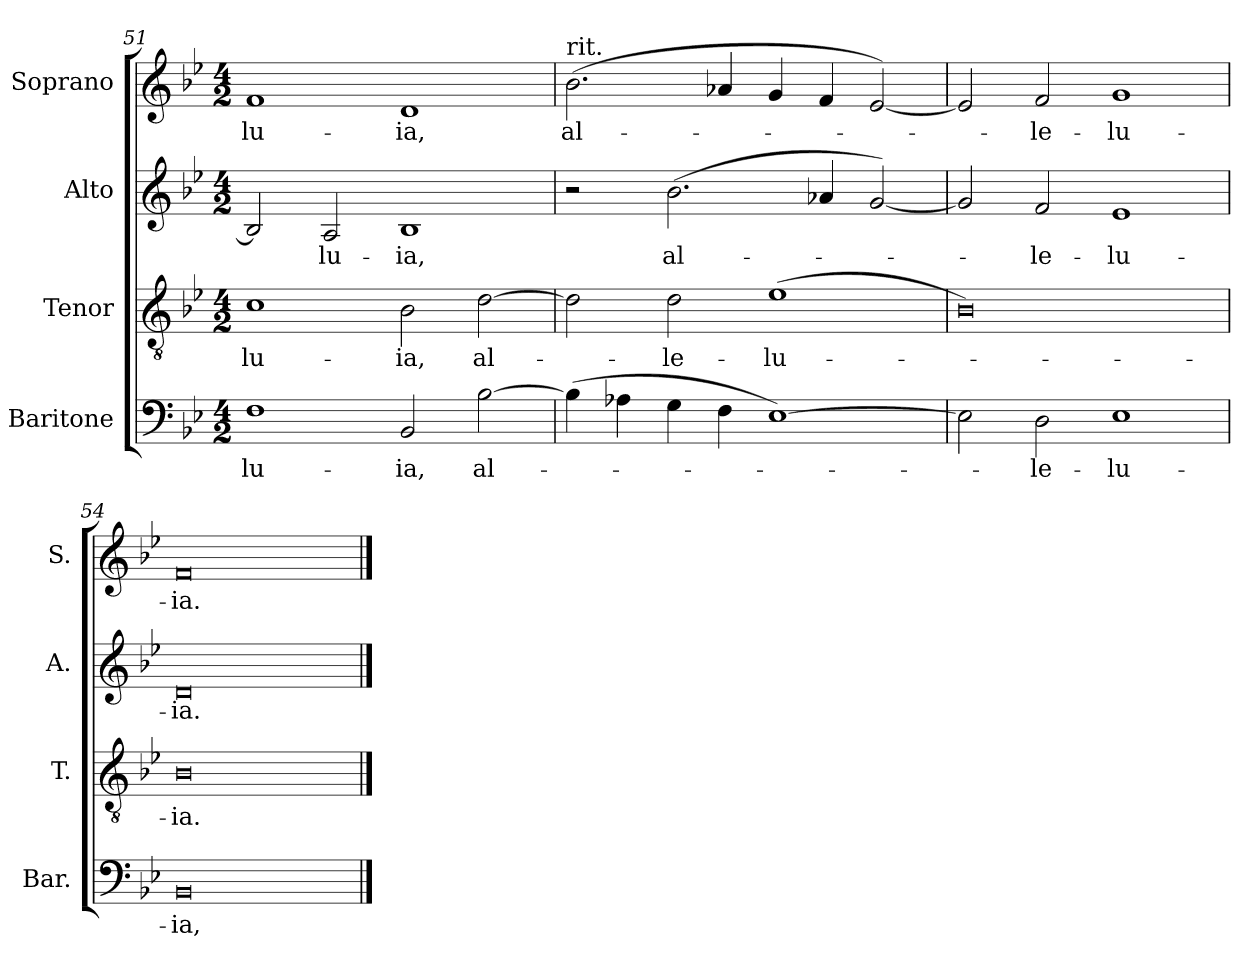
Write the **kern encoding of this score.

**kern	**text	**kern	**text	**kern	**text	**kern	**text
*part4	*part4	*part3	*part3	*part2	*part2	*part1	*part1
*staff4	*staff4	*staff3	*staff3	*staff2	*staff2	*staff1	*staff1
*I"Baritone	*	*I"Tenor	*	*I"Alto	*	*I"Soprano	*
*I'Bar.	*	*I'T.	*	*I'A.	*	*I'S.	*
*clefF4	*	*clefGv2	*	*clefG2	*	*clefG2	*
*	*	*ITrd7c12	*	*	*	*	*
*k[b-e-]	*	*k[b-e-]	*	*k[b-e-]	*	*k[b-e-]	*
*B-:	*	*B-:	*	*B-:	*	*B-:	*
*M4/2	*	*M4/2	*	*M4/2	*	*M4/2	*
=51	=51	=51	=51	=51	=51	=51	=51
!	!LO:LY:b:color=#000000	!	!	!	!	!	!
!	!	!	!LO:LY:b:color=#000000	!	!	!	!
!	!	!	!	!	!	!	!LO:LY:b:color=#000000
1Fi	-lu-	1Ci	-lu-	2B-i/]	.	1fi	-lu-
!	!	!	!	!	!LO:LY:b:color=#000000	!	!
.	.	.	.	2Ai/	-lu-	.	.
!	!LO:LY:b:color=#000000	!	!	!	!	!	!
!	!	!	!LO:LY:b:color=#000000	!	!	!	!
!	!	!	!	!	!LO:LY:b:color=#000000	!	!
!	!	!	!	!	!	!	!LO:LY:b:color=#000000
2BB-i/	-ia,	2BB-i\	-ia,	1B-i	-ia,	1di	-ia,
!	!LO:LY:b:color=#000000	!	!	!	!	!	!
!	!	!	!LO:LY:b:color=#000000	!	!	!	!
[2B-i\	al-	[2Di\	al-	.	.	.	.
=52	=52	=52	=52	=52	=52	=52	=52
!	!	!	!	!	!	!LO:TX:t=rit.	!
!	!	!	!	!	!	!	!LO:LY:b:color=#000000
(4B-i\]	.	2Di\]	.	2r	.	(2.b-i\	al-
4A-Xi\	.	.	.	.	.	.	.
!	!	!	!LO:LY:b:color=#000000	!	!	!	!
!	!	!	!	!	!LO:LY:b:color=#000000	!	!
4Gi\	.	2Di\	-le-	(2.b-i\	al-	.	.
4Fi\	.	.	.	.	.	4a-Xi/	.
!	!	!	!LO:LY:b:color=#000000	!	!	!	!
[1E-i)	.	(1E-i	-lu-	.	.	4gi/	.
.	.	.	.	4a-Xi/	.	4fi/	.
.	.	.	.	[2gi/)	.	[2e-i/)	.
=53	=53	=53	=53	=53	=53	=53	=53
2E-i\]	.	0BB-i)	.	2gi/]	.	2e-i/]	.
!	!LO:LY:b:color=#000000	!	!	!	!	!	!
!	!	!	!	!	!LO:LY:b:color=#000000	!	!
!	!	!	!	!	!	!	!LO:LY:b:color=#000000
2Di\	-le-	.	.	2fi/	-le-	2fi/	-le-
!	!LO:LY:b:color=#000000	!	!	!	!	!	!
!	!	!	!	!	!LO:LY:b:color=#000000	!	!
!	!	!	!	!	!	!	!LO:LY:b:color=#000000
1E-i	-lu-	.	.	1e-i	-lu-	1gi	-lu-
=54	=54	=54	=54	=54	=54	=54	=54
!	!LO:LY:b:color=#000000	!	!	!	!	!	!
!	!	!	!LO:LY:b:color=#000000	!	!	!	!
!	!	!	!	!	!LO:LY:b:color=#000000	!	!
!	!	!	!	!	!	!	!LO:LY:b:color=#000000
0BB-i	-ia,	0BB-i	-ia.	0di	-ia.	0fi	-ia.
==	==	==	==	==	==	==	==
*-	*-	*-	*-	*-	*-	*-	*-
